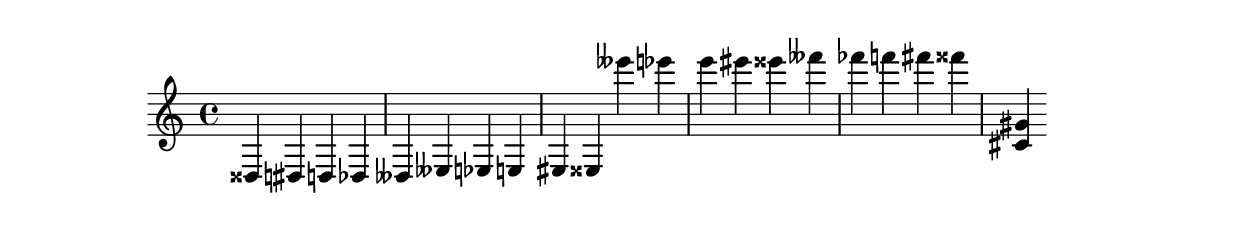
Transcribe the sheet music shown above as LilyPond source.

\version "2.6.0"

\header {

  texidoc = "Ledger lines are shortened when there are accidentals.
This happens only for the single ledger line close to the note head,
and only if the accidental is horizontally close to the head.  "
  
}


\relative c {
  disis
  dis
  d
  des
  deses
  eses
  es
  e
  eis
  eisis
  eses'''
  es
  e
  eis
  eisis
  feses
  fes
  f
  fis
  fisis
  <cis,, gis'>
  
} 

